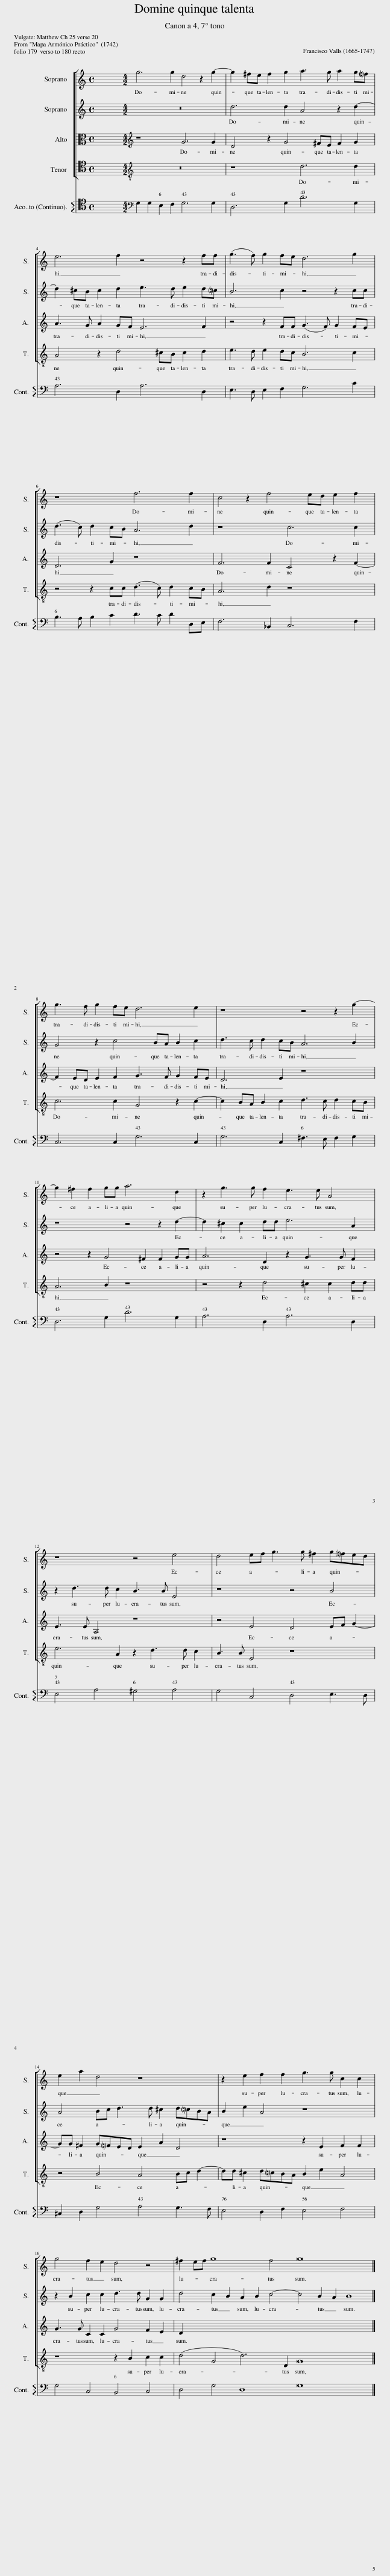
X:1
%%score [ 1 2 3 4 ] 5
L:1/8
M:4/4
I:linebreak $
K:C
V:1 treble
V:2 treble
V:3 alto
V:4 tenor transpose=-12
V:5 tenor
V:1
 x8 |[M:4/2] g6 g2 d4 z2 g2- | g2 ^fe f2 g2 a3 g a2 g!courtesy!=f |$ e6 f2 z4 z2 ff | (g3 f) g2 fe d6 g2 |$ %5
 z8 f6 f2 | c4 z2 f4 ed e2 f2 |$ g3 f g2 fe d6 e2 | z8 z4 z2 g2- |$ g2 ^f2 f2 gg a6 d2 | %10
 z2 g3 g f2 e3 e A4 |$ z8 z4 e4 | d4 ef g3 g ^f2 g!courtesy!=fed |$ e2 a2 d4 z8 | z2 e2 f2 f2 g3 g c2 c2 |$ %15
 g4 f2 e2 d4 z4 | ^f2 ef g8 f4 g16 |] %17
V:2
 x8 |[M:4/2] z16 | d6 d2 A4 z2 d2- |$ d2 ^cB c2 d2 e3 d e2 d!courtesy!=c | B6 c2 z4 z2 cc |$ %5
 (d3 c) d2 cB A6 d2 | z8 c6 c2 |$ G4 z2 c4 BA B2 c2 | d3 c d2 cB A6 B2 |$ z8 z4 z2 d2- | %10
 d2 ^c2 c2 dd e6 A2 |$ z2 d3 d c2 B3 B E4 | z8 z4 B4 |$ A4 Bc d3 d ^c2 d!courtesy!=cBA | B2 e2 A4 z8 |$ %15
 z2 B2 c2 c2 d3 d G2 G2 | d4 c2 B2 A2 B2 c4- c4 B2 A2 B8 |] %17
V:3
 x8 |[M:4/2][K:treble] z8 G6 G2 | D4 z2 G4 ^FE F2 G2 |$ A3 G A2 GF E6 F2 | z4 z2 FF (G3 F) G2 FE |$ %5
 D6 G2 z8 | F6 F2 C4 z2 F2- |$ F2 ED E2 F2 G3 F G2 FE | D6 E2 z8 |$ z4 z2 G4 ^F2 F2 GG | %10
 A6 D2 z2 G3 G F2 |$ E3 E A,4 z8 | z4 E4 D4 EF G2- |$ GG ^F2 G!courtesy!=FED E2 A2 D4 | z8 z2 E2 F2 F2 |$ %15
 G3 G C2 C2 G4 F2 E2 | D2 x30 |] %17
V:4
 x8 |[M:4/2][K:treble-8] z16 | z8 d6 d2 |$ A4 z2 d4 ^cB c2 d2 | e3 d e2 dc B6 c2 |$ %5
 z4 z2 cc (d3 c) d2 cB | A6 d2 z8 |$ c6 c2 G4 z2 c2- | c2 BA B2 c2 d3 c d2 cB |$ A6 B2 z8 | %10
 z4 z2 d4 ^c2 c2 dd |$ e6 A2 z2 d3 d c2 | B3 B E4 z8 |$ z4 B4 A4 Bc d2- | dd ^c2 d!courtesy!=cBA B2 e2 A4 |$ %15
 z8 z2 B2 c2 c2 | (d4 G4 d6) D2 G16 |] %17
V:5
 x8 |[M:4/2][K:bass] G,2 G,2 E,2 F,2 G,6 G,2 | D,6 G,2 D6 G,2 |$ A,6 D,2 A,6 D,2 | E,3 D, E,2 F,2 G,6 C2 |$ %5
 B,3 A, B,2 C2 D3 C D2 D,E, | F,6 _B,,2 C,6 F,2 |$ C,6 C,2 G,6 C,2 | G,6 C,2 ^F,3 E, F,2 G,2 |$ D,6 G,2 D6 G,2 | %10
 A,6 D,2 A,6 D,2 |$ E,4 A,4 ^G,4 A,4 | G,4 C,4 D,4 E,3 D, |$ ^C,2 D,2 G,4 A,4 G,3 F, | E,4 D,2 F,2 E,4 F,4 |$ %15
 G,4 C,4 B,,4 C,4 | D,4 G,4 D,8 G,16 |] %17
